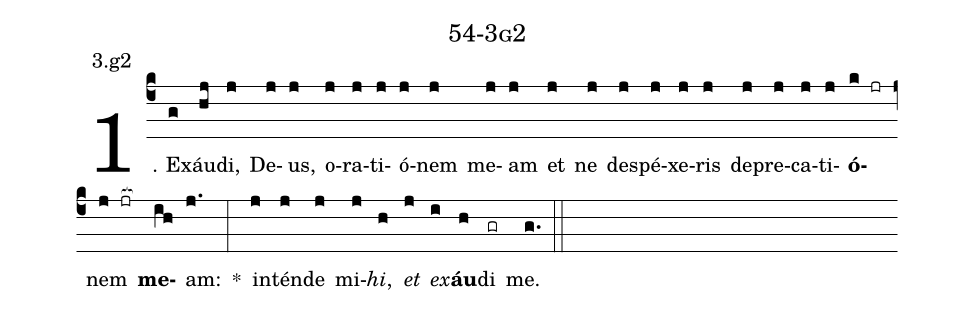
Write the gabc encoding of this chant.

name: 54-3g2;
annotation: 3.g2;
%%
(c4)1. Ex(g)áu(hj)di,(j) De(j)us,(j) o(j)ra(j)ti(j)ó(j)nem(j) me(j)am(j) et(j) ne(j) de(j)spé(j)xe(j)ris(j) de(j)pre(j)ca(j)ti(j)<b>ó</b>(k jr)nem(j jr[ocb:1{]) <b>me</b>(ih[ocb:0}])am:(j.) *(:) in(j)tén(j)de(j) mi(j)<i>hi</i>,(h) <i>et</i>(j) <i>ex</i>(i)<b>áu</b>(h)di(gr) me.(g.) (::)
